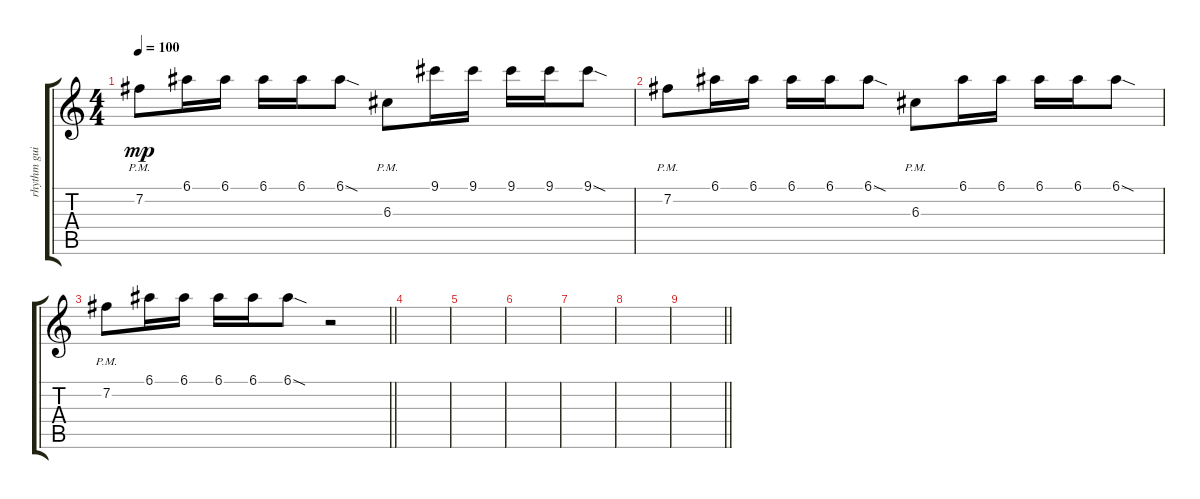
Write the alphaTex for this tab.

\track ("rhythm guitar 3" "rhythm gui") {instrument overdrivenguitar}
\staff {score tabs}
\tuning (E4 B3 G3 D3 A2 E2) {hide}
\ts (4 4)
\tempo 100
\clef g2
\ks c
7.2{pm}.8{dy mp} 6.1.16 6.1.16 6.1.16 6.1.16 6.1{sod}.8 6.3{pm}.8 9.1.16 9.1.16 9.1.16 9.1.16 9.1{sod}.8 |
7.2{pm}.8 6.1.16 6.1.16 6.1.16 6.1.16 6.1{sod}.8 6.3{pm}.8 6.1.16 6.1.16 6.1.16 6.1.16 6.1{sod}.8 |
\barLineRight lightlight
7.2{pm}.8 6.1.16 6.1.16 6.1.16 6.1.16 6.1{sod}.8 r.2 |
|
|
|
|
|
\barLineRight lightlight
